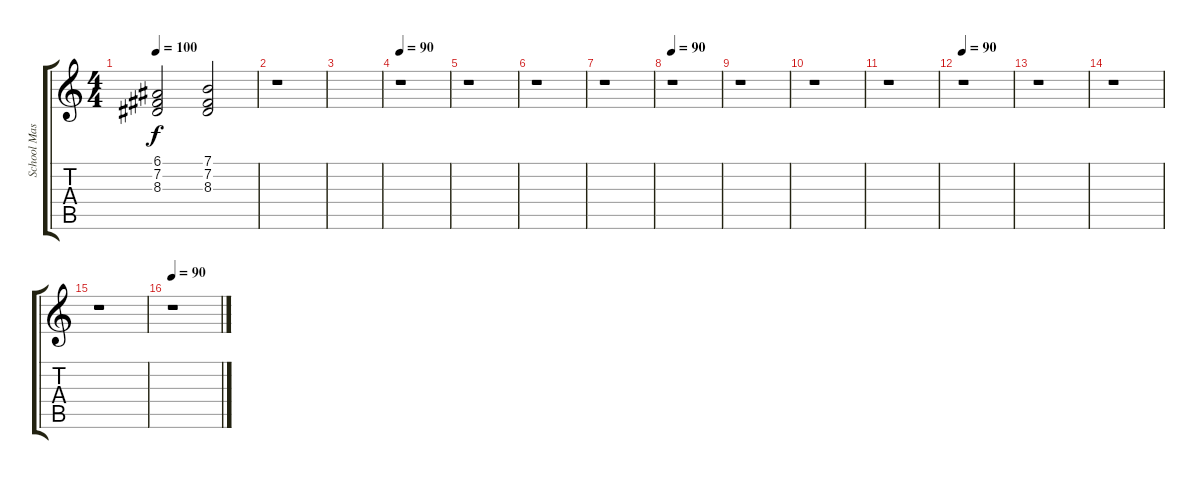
\track ("School Master" "School Mas") {instrument trumpet}
\staff {score tabs}
\tuning (E4 B3 G3 D3 A2 E2) {hide}
\ts (4 4)
\tempo 100
\clef g2
\ks c
(6.1 7.2 8.3).2{dy f} (7.1 7.2 8.3).2 |
r.1 |
|
\tempo 90
r.1 |
r.1 |
r.1 |
r.1 |
\tempo 90
r.1 |
r.1 |
r.1 |
r.1 |
\tempo 90
r.1 |
r.1 |
r.1 |
r.1 |
\tempo 90
r.1
